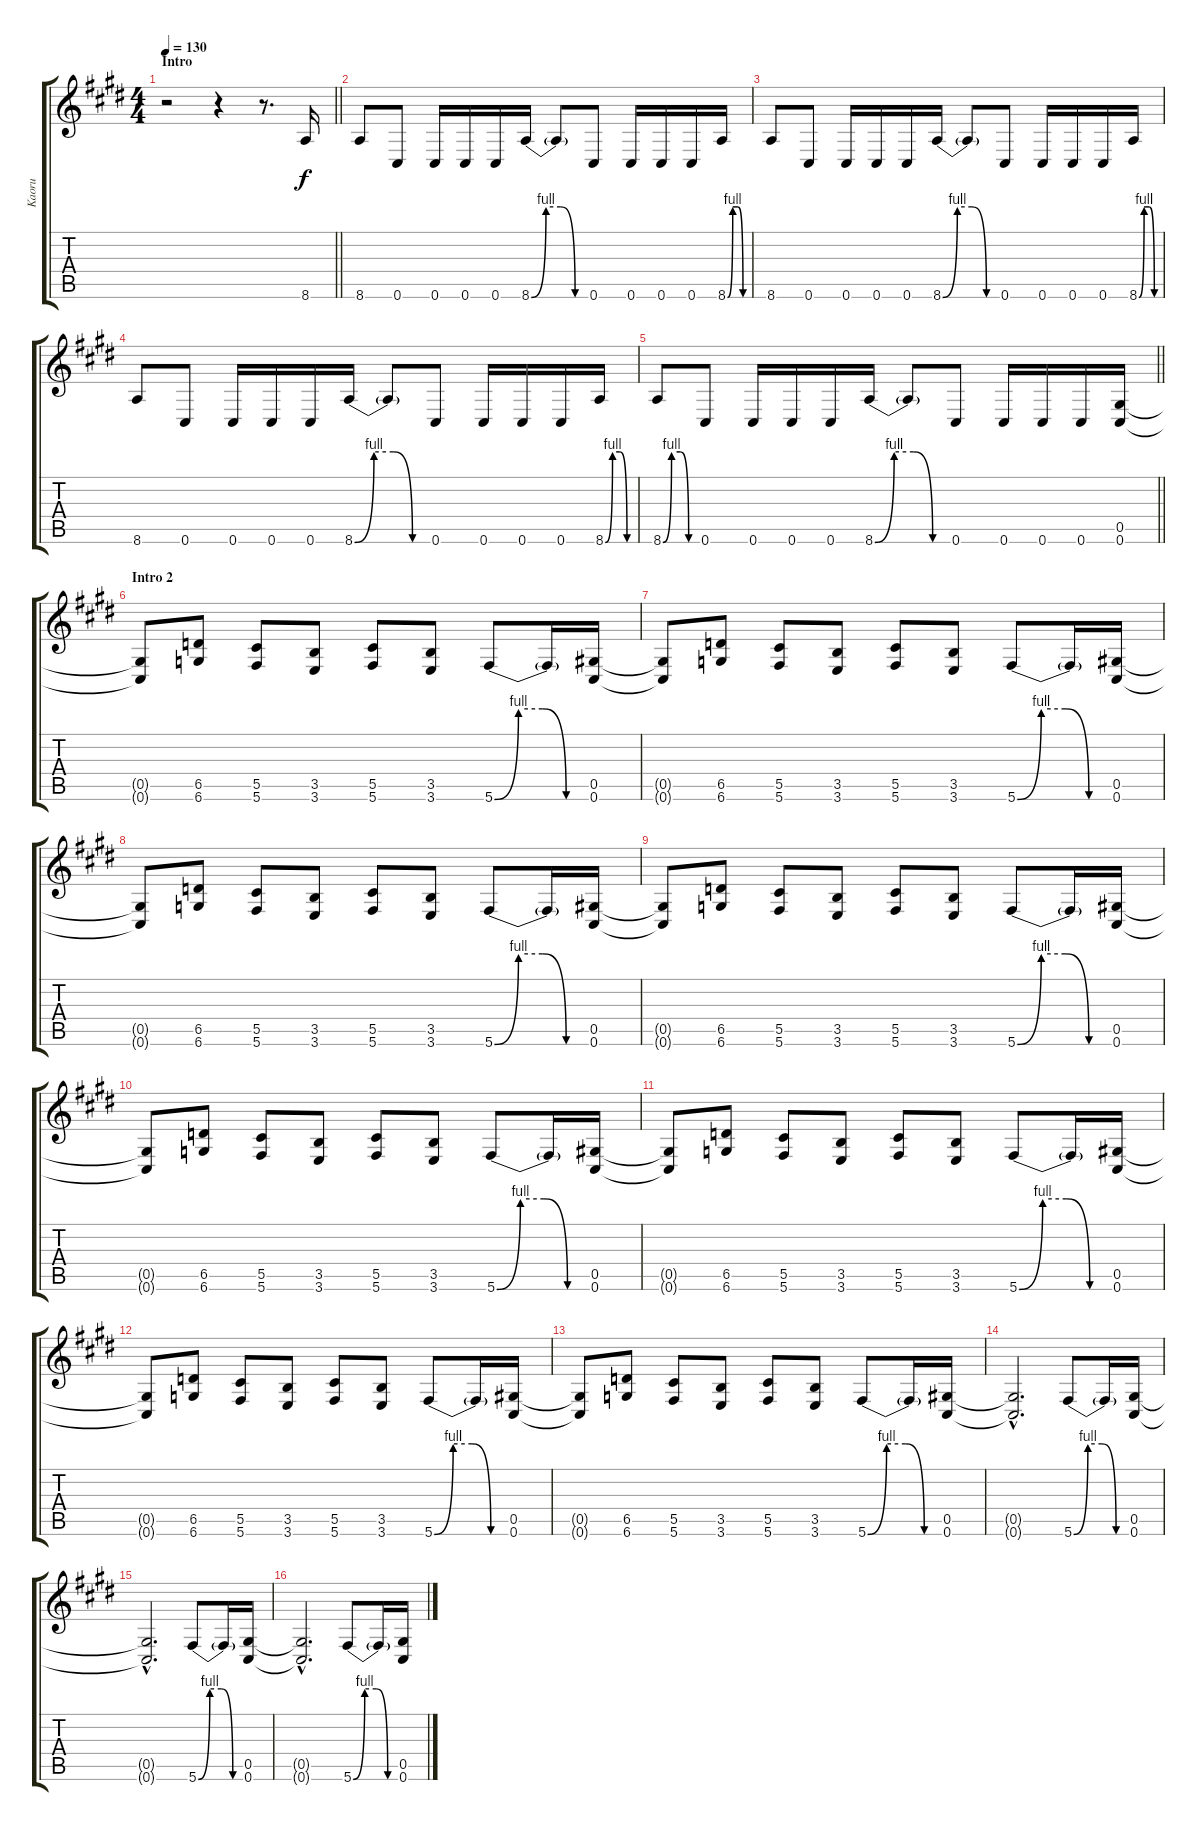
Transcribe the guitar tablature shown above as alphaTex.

\track ("Kaoru" "Kaoru") {instrument distortionguitar}
\staff {score tabs}
\tuning (Eb4 Bb3 Gb3 Db3 Ab2 Db2) {hide}
\ts (4 4)
\section ("" "Intro")
\tempo 130
\clef g2
\barLineRight lightlight
\ks e
r.2{dy f instrument distortionguitar} r.4 r.8{d} 8.6.16 |
8.6.8 0.6.8 0.6.16 0.6.16 0.6.16 8.6{be (custom 0 0 15 4 30 4 45 0 60 0)}.16 8.6{t}.8 0.6.8 0.6.16 0.6.16 0.6.16 8.6{be (custom 0 0 15 4 30 4 45 0 60 0)}.16 |
8.6.8 0.6.8 0.6.16 0.6.16 0.6.16 8.6{be (custom 0 0 15 4 30 4 45 0 60 0)}.16 8.6{t}.8 0.6.8 0.6.16 0.6.16 0.6.16 8.6{be (custom 0 0 15 4 30 4 45 0 60 0)}.16 |
8.6.8 0.6.8 0.6.16 0.6.16 0.6.16 8.6{be (custom 0 0 15 4 30 4 45 0 60 0)}.16 8.6{t}.8 0.6.8 0.6.16 0.6.16 0.6.16 8.6{be (custom 0 0 15 4 30 4 45 0 60 0)}.16 |
\barLineRight lightlight
8.6{be (custom 0 0 15 4 30 4 45 0 60 0)}.8 0.6.8 0.6.16 0.6.16 0.6.16 8.6{be (custom 0 0 15 4 30 4 45 0 60 0)}.16 8.6{t}.8 0.6.8 0.6.16 0.6.16 0.6.16 (0.5 0.6).16 |
\section ("" "Intro 2")
(0.5{t} 0.6{t}).8 (6.5 6.6).8 (5.5 5.6).8 (3.5 3.6).8 (5.5 5.6).8 (3.5 3.6).8 5.6{be (custom 0 0 15 4 30 4 45 0 60 0)}.8 5.6{t}.16 (0.5 0.6).16 |
(0.5{t} 0.6{t}).8 (6.5 6.6).8 (5.5 5.6).8 (3.5 3.6).8 (5.5 5.6).8 (3.5 3.6).8 5.6{be (custom 0 0 15 4 30 4 45 0 60 0)}.8 5.6{t}.16 (0.5 0.6).16 |
(0.5{t} 0.6{t}).8 (6.5 6.6).8 (5.5 5.6).8 (3.5 3.6).8 (5.5 5.6).8 (3.5 3.6).8 5.6{be (custom 0 0 15 4 30 4 45 0 60 0)}.8 5.6{t}.16 (0.5 0.6).16 |
(0.5{t} 0.6{t}).8 (6.5 6.6).8 (5.5 5.6).8 (3.5 3.6).8 (5.5 5.6).8 (3.5 3.6).8 5.6{be (custom 0 0 15 4 30 4 45 0 60 0)}.8 5.6{t}.16 (0.5 0.6).16 |
(0.5{t} 0.6{t}).8 (6.5 6.6).8 (5.5 5.6).8 (3.5 3.6).8 (5.5 5.6).8 (3.5 3.6).8 5.6{be (custom 0 0 15 4 30 4 45 0 60 0)}.8 5.6{t}.16 (0.5 0.6).16 |
(0.5{t} 0.6{t}).8 (6.5 6.6).8 (5.5 5.6).8 (3.5 3.6).8 (5.5 5.6).8 (3.5 3.6).8 5.6{be (custom 0 0 15 4 30 4 45 0 60 0)}.8 5.6{t}.16 (0.5 0.6).16 |
(0.5{t} 0.6{t}).8 (6.5 6.6).8 (5.5 5.6).8 (3.5 3.6).8 (5.5 5.6).8 (3.5 3.6).8 5.6{be (custom 0 0 15 4 30 4 45 0 60 0)}.8 5.6{t}.16 (0.5 0.6).16 |
(0.5{t} 0.6{t}).8 (6.5 6.6).8 (5.5 5.6).8 (3.5 3.6).8 (5.5 5.6).8 (3.5 3.6).8 5.6{be (custom 0 0 15 4 30 4 45 0 60 0)}.8 5.6{t}.16 (0.5 0.6).16 |
(0.5{hac t} 0.6{hac t}).2{d} 5.6{be (custom 0 0 15 4 30 4 45 0 60 0)}.8 5.6{t}.16 (0.5 0.6).16 |
(0.5{hac t} 0.6{hac t}).2{d} 5.6{be (custom 0 0 15 4 30 4 45 0 60 0)}.8 5.6{t}.16 (0.5 0.6).16 |
(0.5{hac t} 0.6{hac t}).2{d} 5.6{be (custom 0 0 15 4 30 4 45 0 60 0)}.8 5.6{t}.16 (0.5 0.6).16
